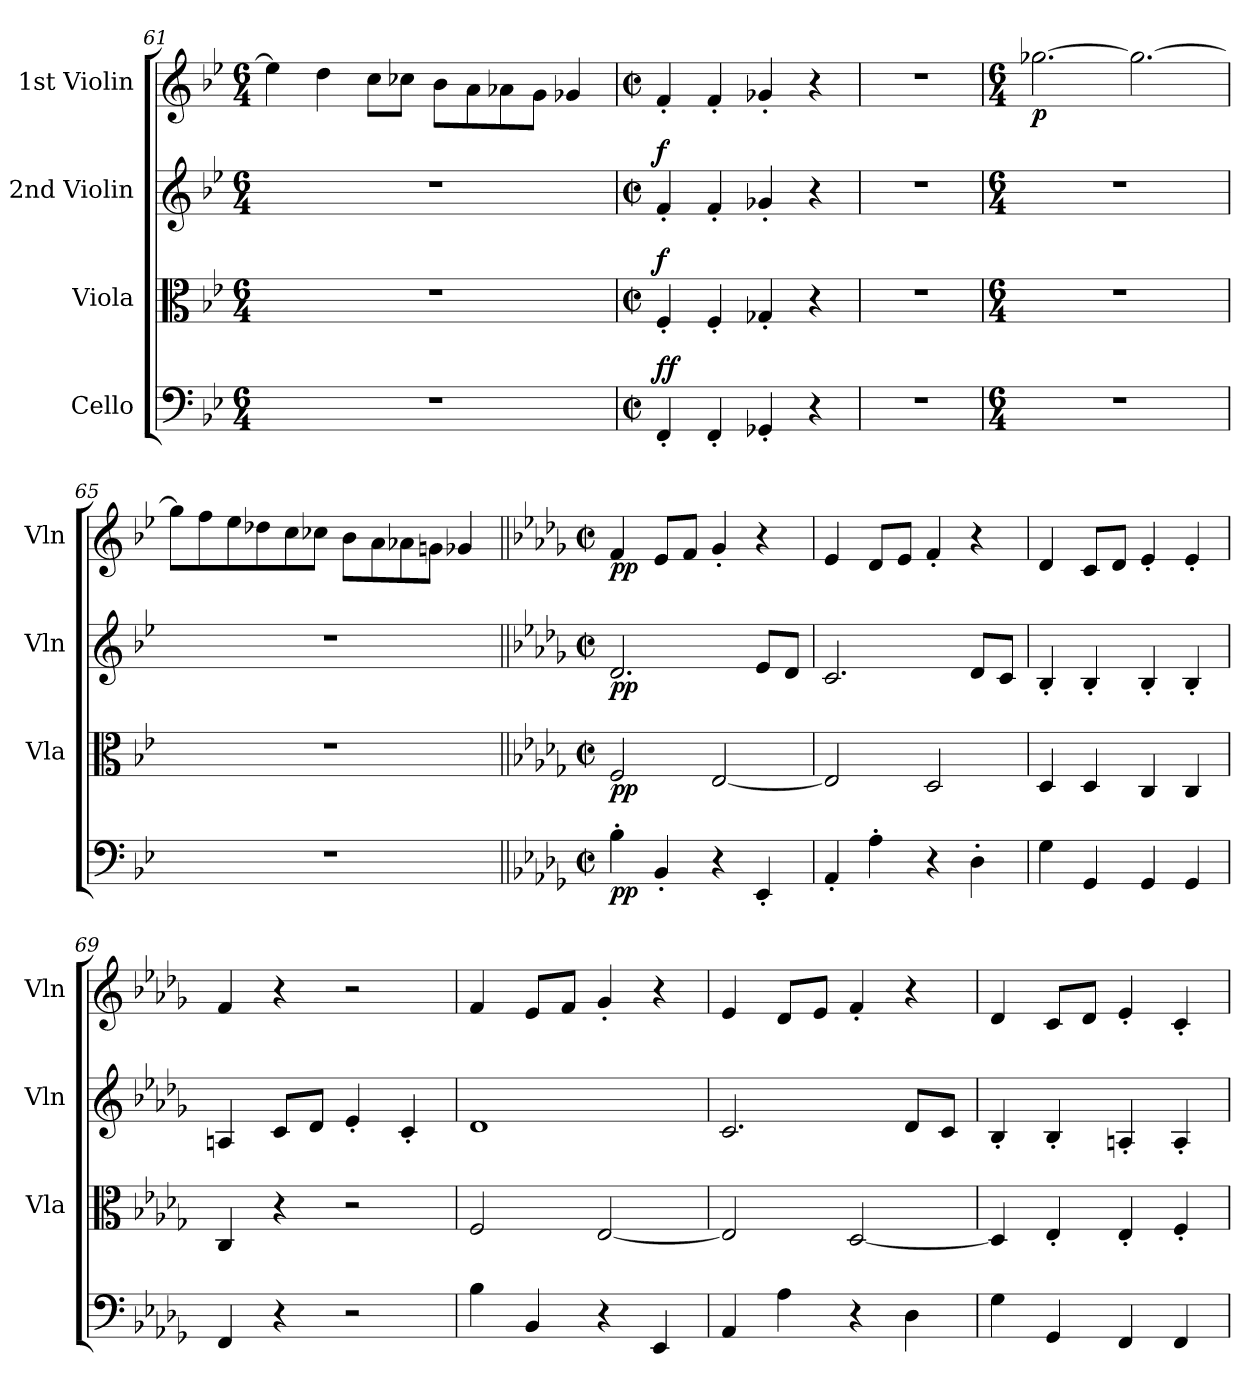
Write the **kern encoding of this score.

**kern	**dynam	**kern	**dynam	**kern	**dynam	**kern	**dynam
*part4	*part4	*part3	*part3	*part2	*part2	*part1	*part1
*staff4	*staff4	*staff3	*staff3	*staff2	*staff2	*staff1	*staff1
*I"Cello	*	*I"Viola	*	*I"2nd Violin	*	*I"1st Violin	*
*	*	*I'Vla	*	*I'Vln	*	*I'Vln	*
*clefF4	*	*clefC3	*	*clefG2	*	*clefG2	*
*k[b-e-]	*	*k[b-e-]	*	*k[b-e-]	*	*k[b-e-]	*
*g:	*	*g:	*	*g:	*	*g:	*
*M6/4	*	*M6/4	*	*M6/4	*	*M6/4	*
=61	=61	=61	=61	=61	=61	=61	=61
1.r	.	1.r	.	1.r	.	4ee-\]	.
.	.	.	.	.	.	4dd\	.
.	.	.	.	.	.	8cc\L	.
.	.	.	.	.	.	8cc-X\J	.
.	.	.	.	.	.	8b-\L	.
.	.	.	.	.	.	8a\	.
.	.	.	.	.	.	8a-X\	.
.	.	.	.	.	.	8g\J	.
.	.	.	.	.	.	4g-X/	.
=62	=62	=62	=62	=62	=62	=62	=62
*M2/2	*	*M2/2	*	*M2/2	*	*M2/2	*
*met(c|)	*	*met(c|)	*	*met(c|)	*	*met(c|)	*
!	!LO:DY:b	!	!	!	!	!	!
!	!LO:DY:n=1:a	!	!LO:DY:a	!	!LO:DY:a	!	!
4FF'/	f f	4F'/	f	4f'/	f	4f'/	.
4FF'/	.	4F'/	.	4f'/	.	4f'/	.
4GG-X'/	.	4G-X'/	.	4g-X'/	.	4g-X'/	.
4r	.	4r	.	4r	.	4r	.
=63	=63	=63	=63	=63	=63	=63	=63
1r	.	1r	.	1r	.	1r	.
=64	=64	=64	=64	=64	=64	=64	=64
*M6/4	*	*M6/4	*	*M6/4	*	*M6/4	*
!	!	!	!	!	!	!	!LO:DY:b
1.r	.	1.r	.	1.r	.	[2.gg-X\	p
.	.	.	.	.	.	2.gg-\_	.
!!LO:PB:g=z
=65	=65	=65	=65	=65	=65	=65	=65
1.r	.	1.r	.	1.r	.	8gg-\L]	.
.	.	.	.	.	.	8ff\	.
.	.	.	.	.	.	8ee-\	.
.	.	.	.	.	.	8dd-X\	.
.	.	.	.	.	.	8cc\	.
.	.	.	.	.	.	8cc-X\J	.
.	.	.	.	.	.	8b-\L	.
.	.	.	.	.	.	8a\	.
.	.	.	.	.	.	8a-X\	.
.	.	.	.	.	.	8gn\J	.
.	.	.	.	.	.	4g-X/	.
!!LO:LB:g=z
=66||	=66||	=66||	=66||	=66||	=66||	=66||	=66||
*k[b-e-a-d-g-]	*	*k[b-e-a-d-g-]	*	*k[b-e-a-d-g-]	*	*k[b-e-a-d-g-]	*
*D-:	*	*D-:	*	*D-:	*	*D-:	*
*M2/2	*	*M2/2	*	*M2/2	*	*M2/2	*
*met(c|)	*	*met(c|)	*	*met(c|)	*	*met(c|)	*
!	!LO:DY:b	!	!LO:DY:b	!	!LO:DY:b	!	!LO:DY:b
4B-'\	pp	2F/	pp	2.d-/	pp	4f/	pp
4BB-'/	.	.	.	.	.	8e-/L	.
.	.	.	.	.	.	8f/J	.
4r	.	[2E-/	.	.	.	4g-'/	.
4EE-'/	.	.	.	8e-/L	.	4r	.
.	.	.	.	8d-/J	.	.	.
=67	=67	=67	=67	=67	=67	=67	=67
4AA-'/	.	2E-/]	.	2.c/	.	4e-/	.
4A-'\	.	.	.	.	.	8d-/L	.
.	.	.	.	.	.	8e-/J	.
4r	.	2D-/	.	.	.	4f'/	.
4D-'\	.	.	.	8d-/L	.	4r	.
.	.	.	.	8c/J	.	.	.
=68	=68	=68	=68	=68	=68	=68	=68
4G-\	.	4D-/	.	4B-'/	.	4d-/	.
4GG-/	.	4D-/	.	4B-'/	.	8c/L	.
.	.	.	.	.	.	8d-/J	.
4GG-/	.	4C/	.	4B-'/	.	4e-'/	.
4GG-/	.	4C/	.	4B-'/	.	4e-'/	.
=69	=69	=69	=69	=69	=69	=69	=69
4FF/	.	4C/	.	4An/	.	4f/	.
4r	.	4r	.	8c/L	.	4r	.
.	.	.	.	8d-/J	.	.	.
2r	.	2r	.	4e-'/	.	2r	.
.	.	.	.	4c'/	.	.	.
=70	=70	=70	=70	=70	=70	=70	=70
4B-\	.	2F/	.	1d-	.	4f/	.
4BB-/	.	.	.	.	.	8e-/L	.
.	.	.	.	.	.	8f/J	.
4r	.	[2E-/	.	.	.	4g-'/	.
4EE-/	.	.	.	.	.	4r	.
=71	=71	=71	=71	=71	=71	=71	=71
4AA-/	.	2E-/]	.	2.c/	.	4e-/	.
4A-\	.	.	.	.	.	8d-/L	.
.	.	.	.	.	.	8e-/J	.
4r	.	[2D-/	.	.	.	4f'/	.
4D-\	.	.	.	8d-/L	.	4r	.
.	.	.	.	8c/J	.	.	.
!!LO:LB:g=z
=72	=72	=72	=72	=72	=72	=72	=72
4G-\	.	4D-/]	.	4B-'/	.	4d-/	.
4GG-/	.	4E-'/	.	4B-'/	.	8c/L	.
.	.	.	.	.	.	8d-/J	.
4FF/	.	4E-'/	.	4An'/	.	4e-'/	.
4FF/	.	4F'/	.	4A'/	.	4c'/	.
=	=	=	=	=	=	=	=
*-	*-	*-	*-	*-	*-	*-	*-
